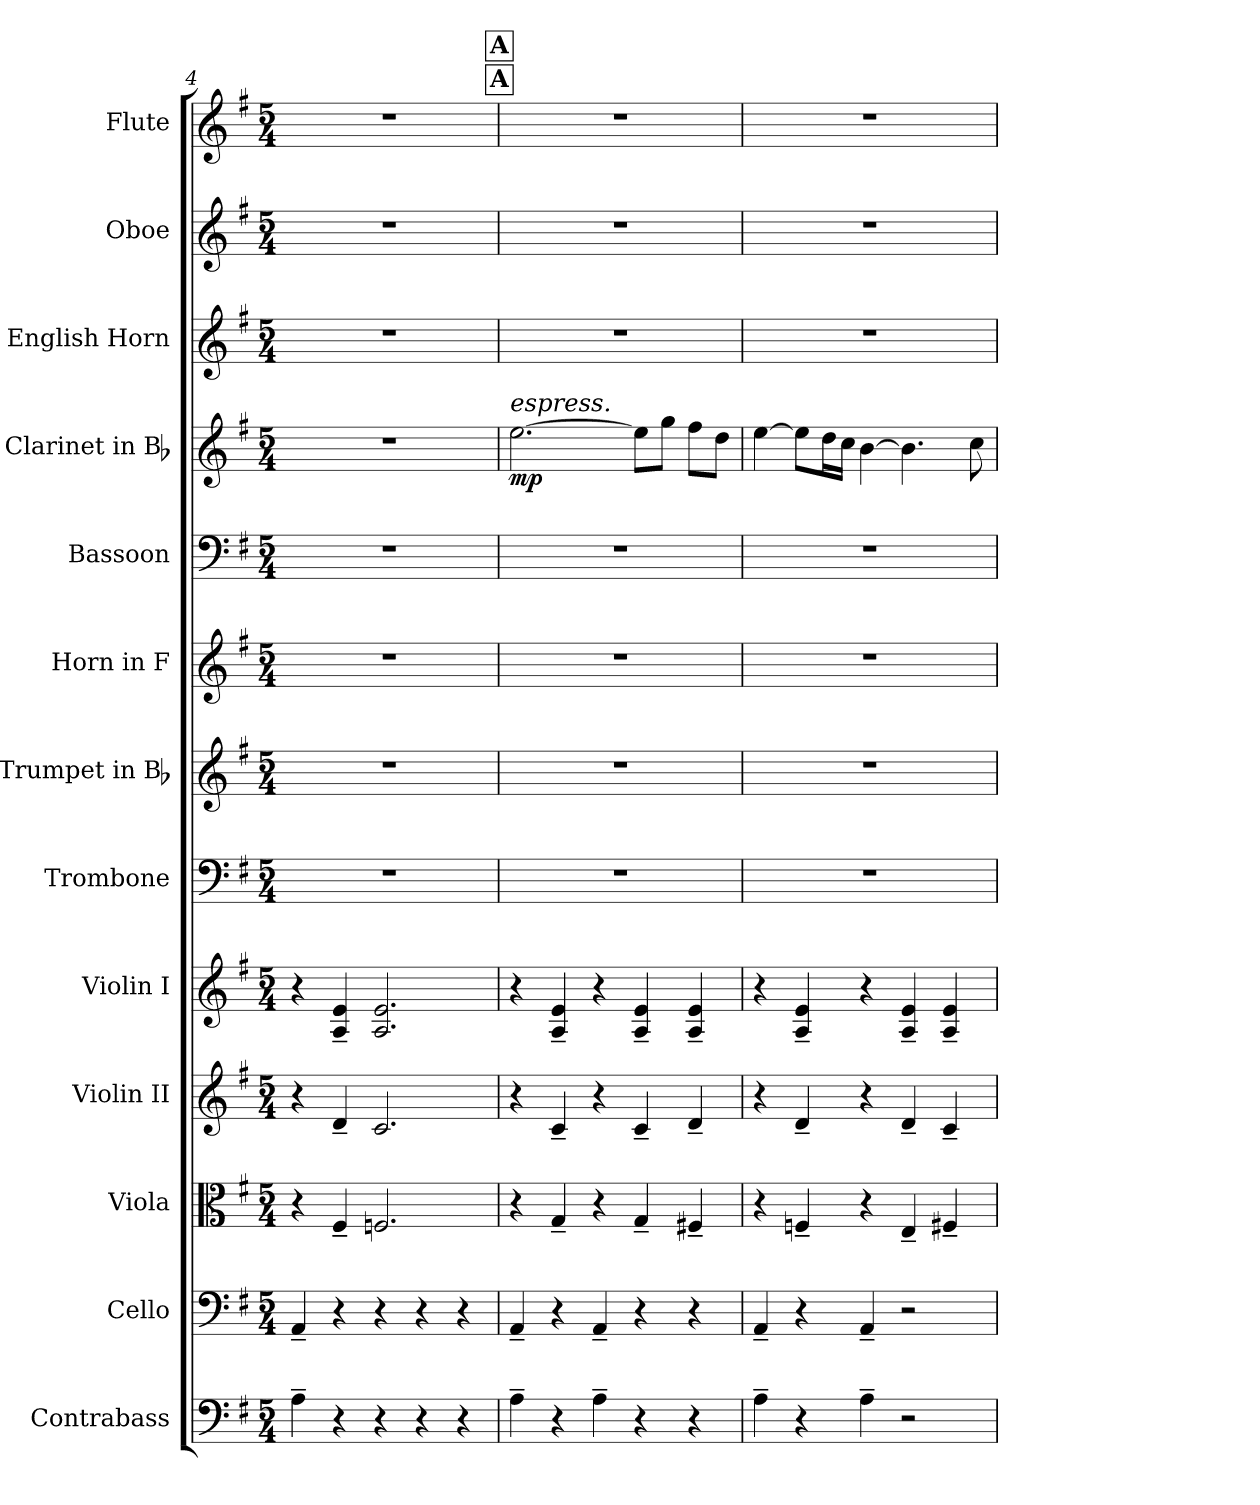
**kern	**kern	**kern	**kern	**kern	**kern	**kern	**kern	**kern	**kern	**dynam	**kern	**kern	**kern
*part13	*part12	*part11	*part10	*part9	*part8	*part7	*part6	*part5	*part4	*part4	*part3	*part2	*part1
*staff13	*staff12	*staff11	*staff10	*staff9	*staff8	*staff7	*staff6	*staff5	*staff4	*staff4	*staff3	*staff2	*staff1
*I"Contrabass	*I"Cello	*I"Viola	*I"Violin II	*I"Violin I	*I"Trombone	*I"Trumpet in Bb	*I"Horn in F	*I"Bassoon	*I"Clarinet in Bb	*	*I"English Horn	*I"Oboe	*I"Flute
*I'Cb.	*	*I'Vla.	*I'Vln. II	*I'Vln. I	*I'Tbn.	*	*I'Hn.	*I'Bsn.	*	*	*I'E. Hn.	*I'Ob.	*I'Fl.
*clefF4	*clefF4	*clefC3	*clefG2	*clefG2	*clefF4	*clefG2	*clefG2	*clefF4	*clefG2	*	*clefG2	*clefG2	*clefG2
*ITrd7c12	*	*	*	*	*	*	*	*	*	*	*	*	*
*k[f#]	*k[f#]	*k[f#]	*k[f#]	*k[f#]	*k[f#]	*k[f#]	*k[f#]	*k[f#]	*k[f#]	*	*k[f#]	*k[f#]	*k[f#]
*G:	*G:	*G:	*G:	*G:	*G:	*G:	*G:	*G:	*G:	*	*G:	*G:	*G:
*M5/4	*M5/4	*M5/4	*M5/4	*M5/4	*M5/4	*M5/4	*M5/4	*M5/4	*M5/4	*	*M5/4	*M5/4	*M5/4
=4	=4	=4	=4	=4	=4	=4	=4	=4	=4	=4	=4	=4	=4
4AA~>\	4AA~</	4r	4r	4r	4%5r	4%5r	4%5r	4%5r	4%5r	.	4%5r	4%5r	4%5r
4r	4r	4F#~</	4d~</	4A/~< 4e/~<	.	.	.	.	.	.	.	.	.
4r	4r	2.Fn/	2.c/	2.A/ 2.e/	.	.	.	.	.	.	.	.	.
4r	4r	.	.	.	.	.	.	.	.	.	.	.	.
4r	4r	.	.	.	.	.	.	.	.	.	.	.	.
!!LO:REH:place=s4:a:B:fs=8.8:t=A
!!LO:REH:place=s9:a:B:fs=8.8:t=A
=5	=5	=5	=5	=5	=5	=5	=5	=5	=5	=5	=5	=5	=5
!	!	!	!	!	!	!	!	!	!LO:TX:a:i:t=espress.	!	!	!	!
!	!	!	!	!	!	!	!	!	!	!LO:DY:b	!	!	!
4AA~>\	4AA~</	4r	4r	4r	4%5r	4%5r	4%5r	4%5r	[2.ee\	mp	4%5r	4%5r	4%5r
4r	4r	4G~</	4c~</	4A/~< 4e/~<	.	.	.	.	.	.	.	.	.
4AA~>\	4AA~</	4r	4r	4r	.	.	.	.	.	.	.	.	.
4r	4r	4G~</	4c~</	4A/~< 4e/~<	.	.	.	.	8ee\L]	.	.	.	.
.	.	.	.	.	.	.	.	.	8gg\J	.	.	.	.
4r	4r	4F#X~</	4d~</	4A/~< 4e/~<	.	.	.	.	8ff#\L	.	.	.	.
.	.	.	.	.	.	.	.	.	8dd\J	.	.	.	.
=6	=6	=6	=6	=6	=6	=6	=6	=6	=6	=6	=6	=6	=6
4AA~>\	4AA~</	4r	4r	4r	4%5r	4%5r	4%5r	4%5r	[4ee\	.	4%5r	4%5r	4%5r
4r	4r	4Fn~</	4d~</	4A/~< 4e/~<	.	.	.	.	8ee\L]	.	.	.	.
.	.	.	.	.	.	.	.	.	16dd\L	.	.	.	.
.	.	.	.	.	.	.	.	.	16cc\JJ	.	.	.	.
4AA~>\	4AA~</	4r	4r	4r	.	.	.	.	[4b\	.	.	.	.
2r	2r	4E~</	4d~</	4A/~< 4e/~<	.	.	.	.	4.b\]	.	.	.	.
.	.	4F#X~</	4c~</	4A/~< 4e/~<	.	.	.	.	.	.	.	.	.
.	.	.	.	.	.	.	.	.	8cc\	.	.	.	.
=	=	=	=	=	=	=	=	=	=	=	=	=	=
*-	*-	*-	*-	*-	*-	*-	*-	*-	*-	*-	*-	*-	*-
